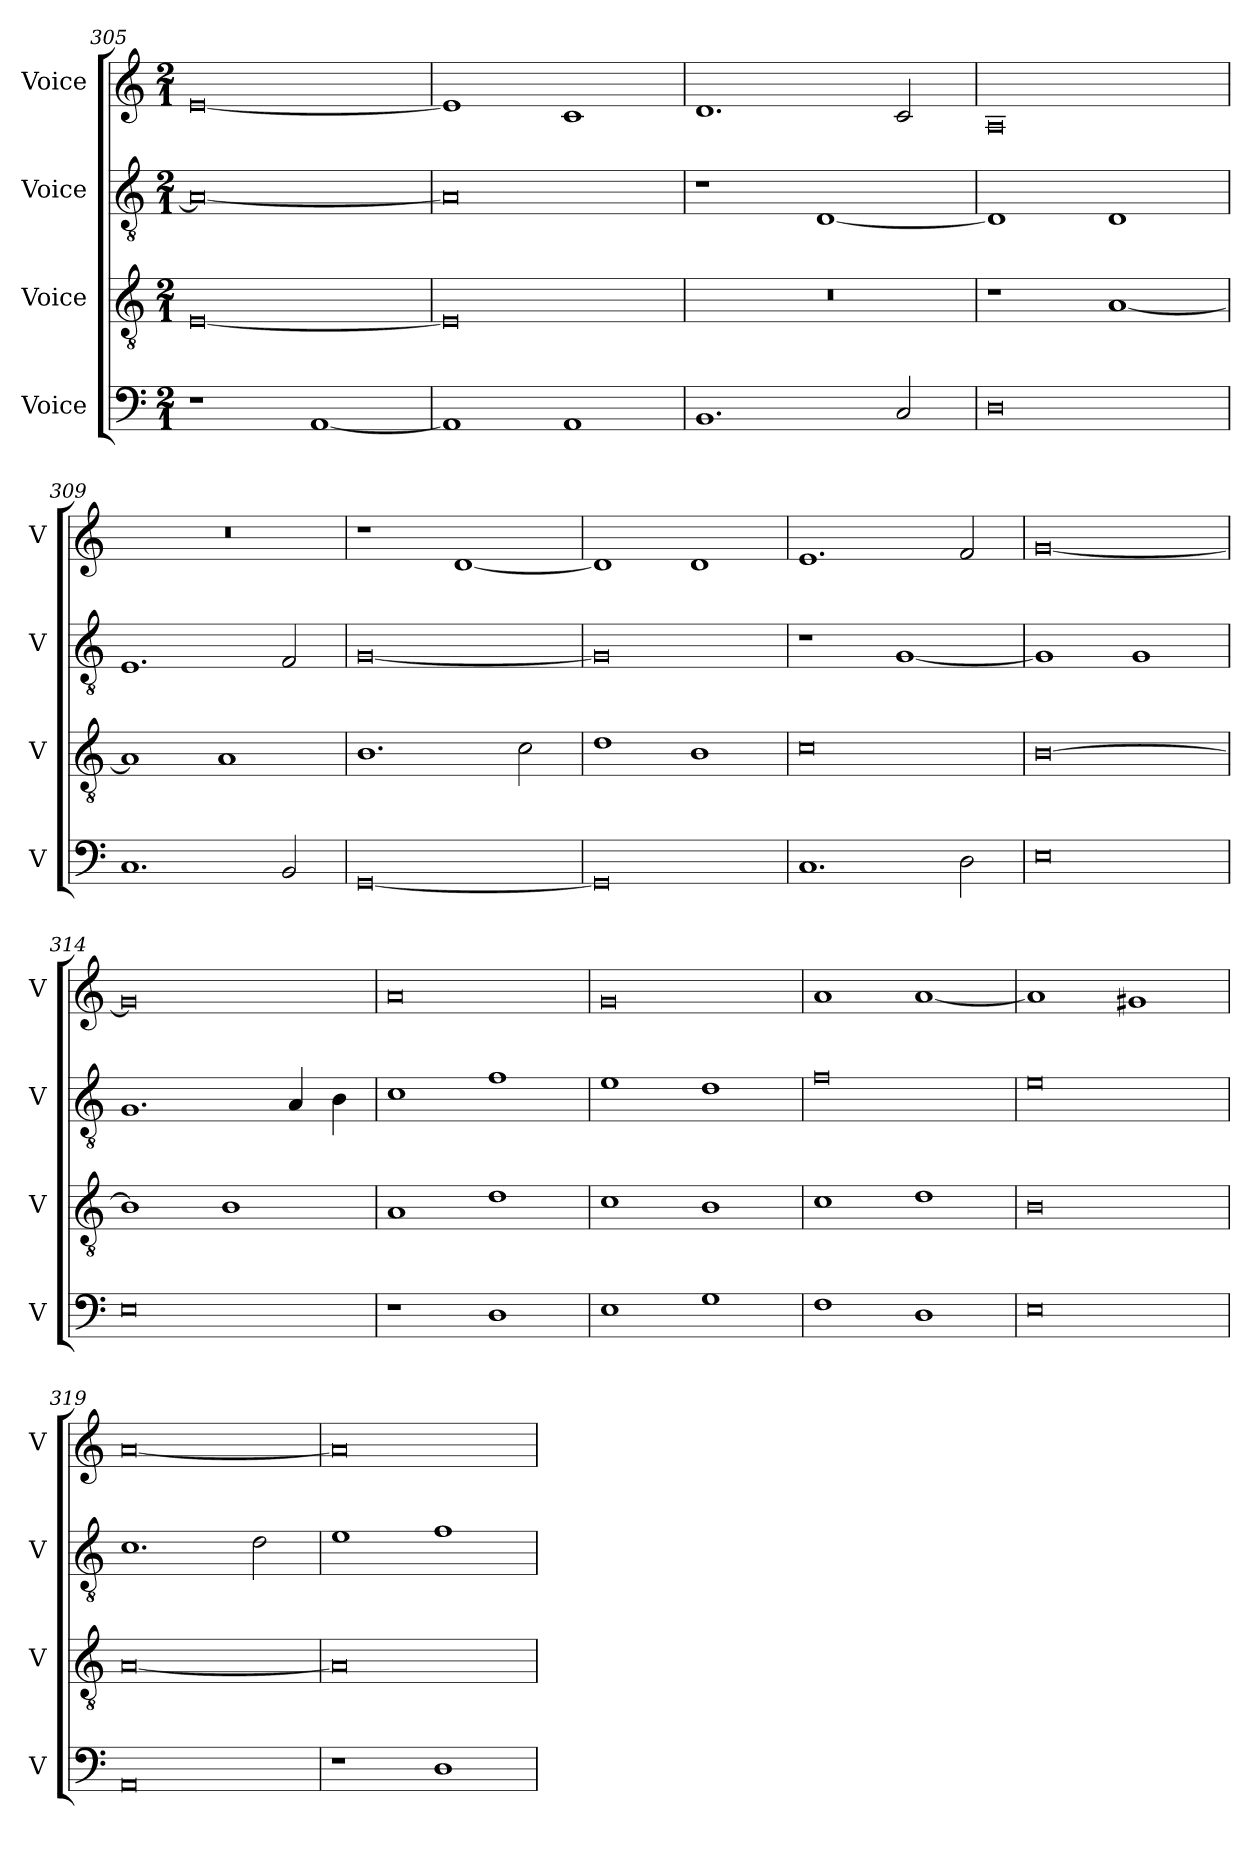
**kern	**kern	**kern	**kern
*part4	*part3	*part2	*part1
*staff4	*staff3	*staff2	*staff1
*I"Voice	*I"Voice	*I"Voice	*I"Voice
*I'V	*I'V	*I'V	*I'V
*clefF4	*clefGv2	*clefGv2	*clefG2
*k[]	*k[]	*k[]	*k[]
*M2/1	*M2/1	*M2/1	*M2/1
=305	=305	=305	=305
1r	[0E	0A_	[0e
[1AA	.	.	.
=306	=306	=306	=306
1AA]	0E]	0A]	1e]
1AA	.	.	1c
=307	=307	=307	=307
1.BB	0r	1r	1.d
.	.	[1D	.
2C/	.	.	2c/
=308	=308	=308	=308
0D	1r	1D]	0A
.	[1A	1D	.
!!LO:LB:g=z
=309	=309	=309	=309
1.C	1A]	1.E	0r
.	1A	.	.
2BB/	.	2F/	.
=310	=310	=310	=310
[0GG	1.B	[0G	1r
.	.	.	[1d
.	2c\	.	.
=311	=311	=311	=311
0GG]	1d	0G]	1d]
.	1B	.	1d
=312	=312	=312	=312
1.C	0c	1r	1.e
.	.	[1G	.
2D\	.	.	2f/
=313	=313	=313	=313
0E	[0B	1G]	[0g
.	.	1G	.
!!LO:LB:g=z
=314	=314	=314	=314
0E	1B]	1.G	0g]
.	1B	.	.
.	.	4A/	.
.	.	4B\	.
=315	=315	=315	=315
1r	1A	1c	0a
1D	1d	1f	.
=316	=316	=316	=316
1E	1c	1e	0g
1G	1B	1d	.
=317	=317	=317	=317
1F	1c	0f	1a
1D	1d	.	[1a
=318	=318	=318	=318
0E	0B	0e	1a]
.	.	.	1g#X
!!LO:LB:g=z
=319	=319	=319	=319
0AA	[0A	1.c	[0a
.	.	2d\	.
=320	=320	=320	=320
1r	0A]	1e	0a]
1D	.	1f	.
=	=	=	=
*-	*-	*-	*-
